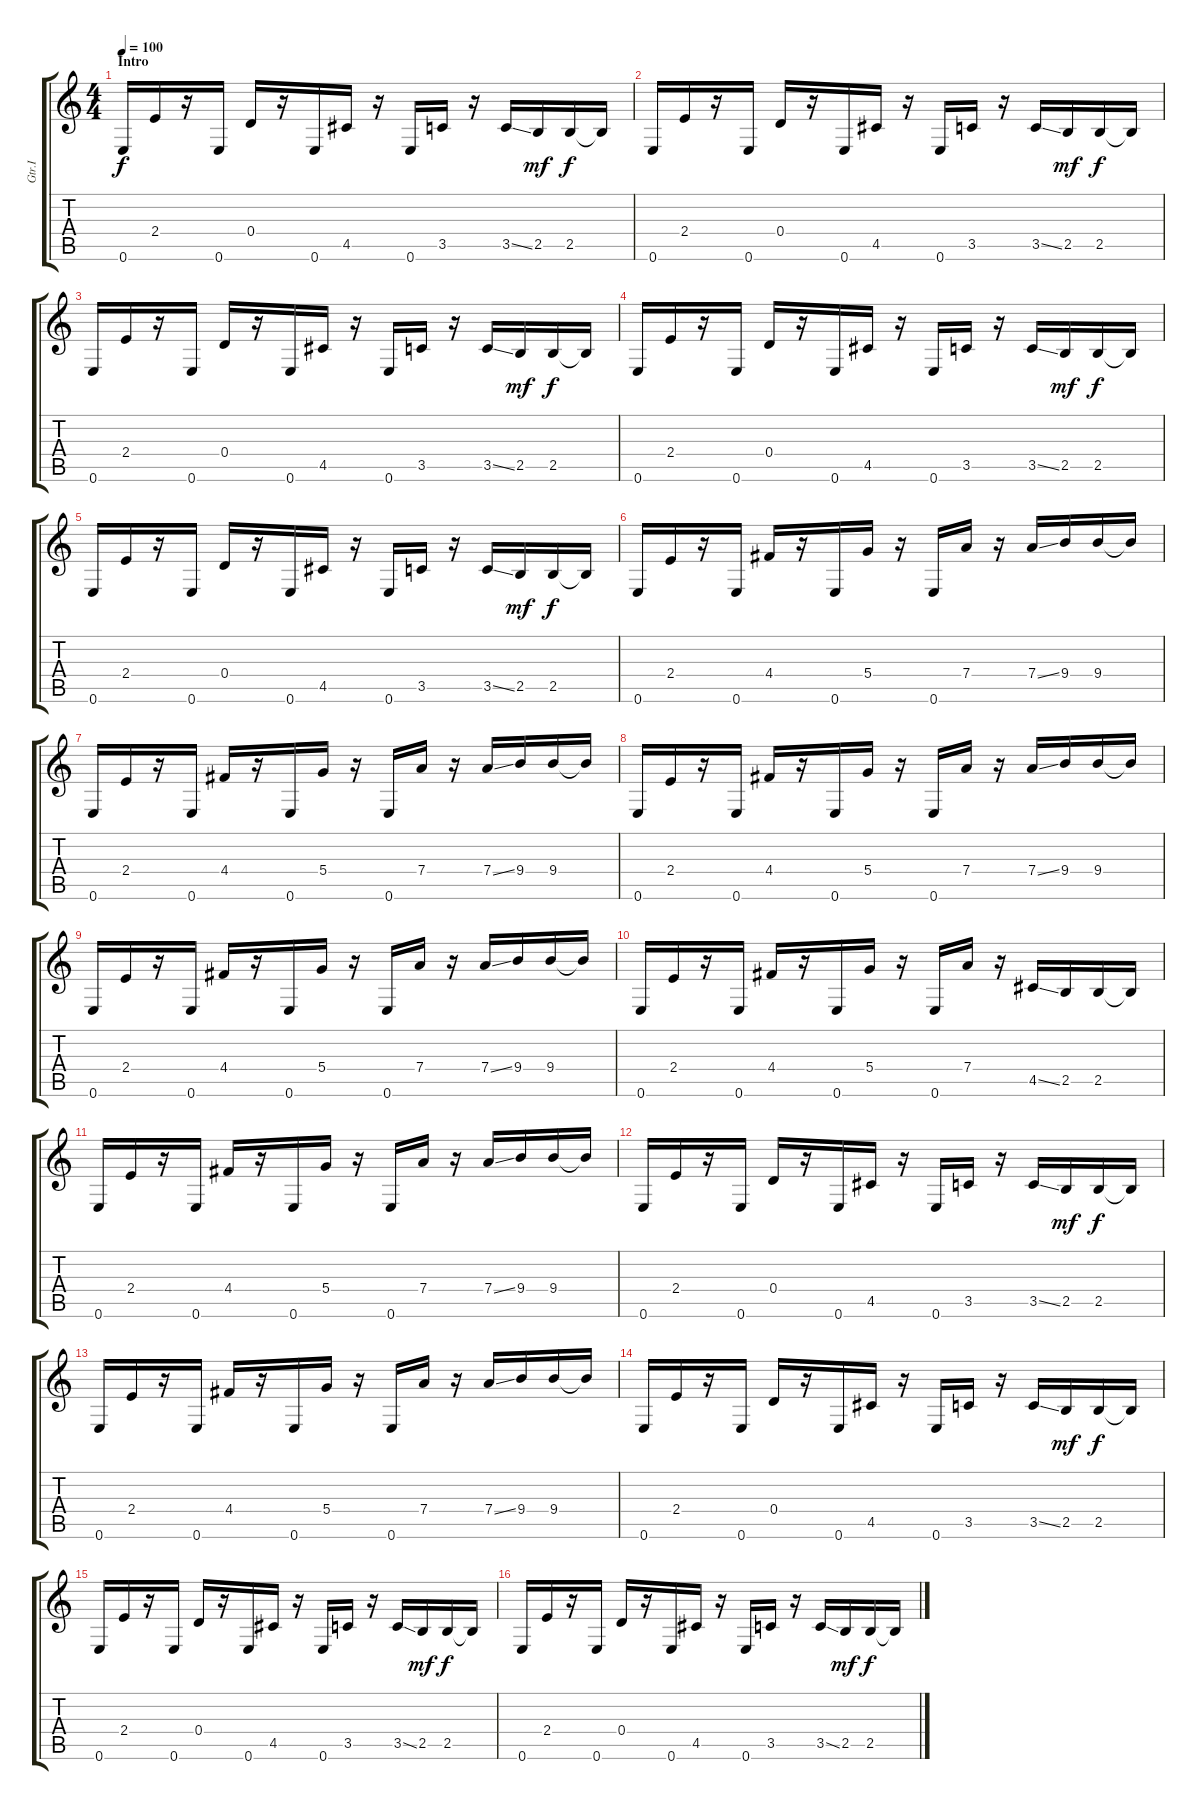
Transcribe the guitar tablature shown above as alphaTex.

\track ("Gtr.I" "Gtr.I") {instrument electricguitarjazz}
\staff {score tabs}
\tuning (E4 B3 G3 D3 A2 E2) {hide}
\ts (4 4)
\section ("" "Intro")
\tempo 100
\clef g2
\ks c
0.6.16{dy f instrument electricguitarjazz} 2.4.16 r.16 0.6.16 0.4.16 r.16 0.6.16 4.5.16 r.16 0.6.16 3.5.16 r.16 3.5{ss}.16 2.5.16{dy mf} 2.5.16{dy f} 2.5{t}.16 |
0.6.16 2.4.16 r.16 0.6.16 0.4.16 r.16 0.6.16 4.5.16 r.16 0.6.16 3.5.16 r.16 3.5{ss}.16 2.5.16{dy mf} 2.5.16{dy f} 2.5{t}.16 |
0.6.16 2.4.16 r.16 0.6.16 0.4.16 r.16 0.6.16 4.5.16 r.16 0.6.16 3.5.16 r.16 3.5{ss}.16 2.5.16{dy mf} 2.5.16{dy f} 2.5{t}.16 |
0.6.16 2.4.16 r.16 0.6.16 0.4.16 r.16 0.6.16 4.5.16 r.16 0.6.16 3.5.16 r.16 3.5{ss}.16 2.5.16{dy mf} 2.5.16{dy f} 2.5{t}.16 |
0.6.16 2.4.16 r.16 0.6.16 0.4.16 r.16 0.6.16 4.5.16 r.16 0.6.16 3.5.16 r.16 3.5{ss}.16 2.5.16{dy mf} 2.5.16{dy f} 2.5{t}.16 |
0.6.16 2.4.16 r.16 0.6.16 4.4.16 r.16 0.6.16 5.4.16 r.16 0.6.16 7.4.16 r.16 7.4{ss}.16 9.4.16 9.4.16 9.4{t}.16 |
0.6.16 2.4.16 r.16 0.6.16 4.4.16 r.16 0.6.16 5.4.16 r.16 0.6.16 7.4.16 r.16 7.4{ss}.16 9.4.16 9.4.16 9.4{t}.16 |
0.6.16 2.4.16 r.16 0.6.16 4.4.16 r.16 0.6.16 5.4.16 r.16 0.6.16 7.4.16 r.16 7.4{ss}.16 9.4.16 9.4.16 9.4{t}.16 |
0.6.16 2.4.16 r.16 0.6.16 4.4.16 r.16 0.6.16 5.4.16 r.16 0.6.16 7.4.16 r.16 7.4{ss}.16 9.4.16 9.4.16 9.4{t}.16 |
0.6.16 2.4.16 r.16 0.6.16 4.4.16 r.16 0.6.16 5.4.16 r.16 0.6.16 7.4.16 r.16 4.5{ss}.16 2.5.16 2.5.16 2.5{t}.16 |
0.6.16 2.4.16 r.16 0.6.16 4.4.16 r.16 0.6.16 5.4.16 r.16 0.6.16 7.4.16 r.16 7.4{ss}.16 9.4.16 9.4.16 9.4{t}.16 |
0.6.16 2.4.16 r.16 0.6.16 0.4.16 r.16 0.6.16 4.5.16 r.16 0.6.16 3.5.16 r.16 3.5{ss}.16 2.5.16{dy mf} 2.5.16{dy f} 2.5{t}.16 |
0.6.16 2.4.16 r.16 0.6.16 4.4.16 r.16 0.6.16 5.4.16 r.16 0.6.16 7.4.16 r.16 7.4{ss}.16 9.4.16 9.4.16 9.4{t}.16 |
0.6.16 2.4.16 r.16 0.6.16 0.4.16 r.16 0.6.16 4.5.16 r.16 0.6.16 3.5.16 r.16 3.5{ss}.16 2.5.16{dy mf} 2.5.16{dy f} 2.5{t}.16 |
0.6.16 2.4.16 r.16 0.6.16 0.4.16 r.16 0.6.16 4.5.16 r.16 0.6.16 3.5.16 r.16 3.5{ss}.16 2.5.16{dy mf} 2.5.16{dy f} 2.5{t}.16 |
0.6.16 2.4.16 r.16 0.6.16 0.4.16 r.16 0.6.16 4.5.16 r.16 0.6.16 3.5.16 r.16 3.5{ss}.16 2.5.16{dy mf} 2.5.16{dy f} 2.5{t}.16
